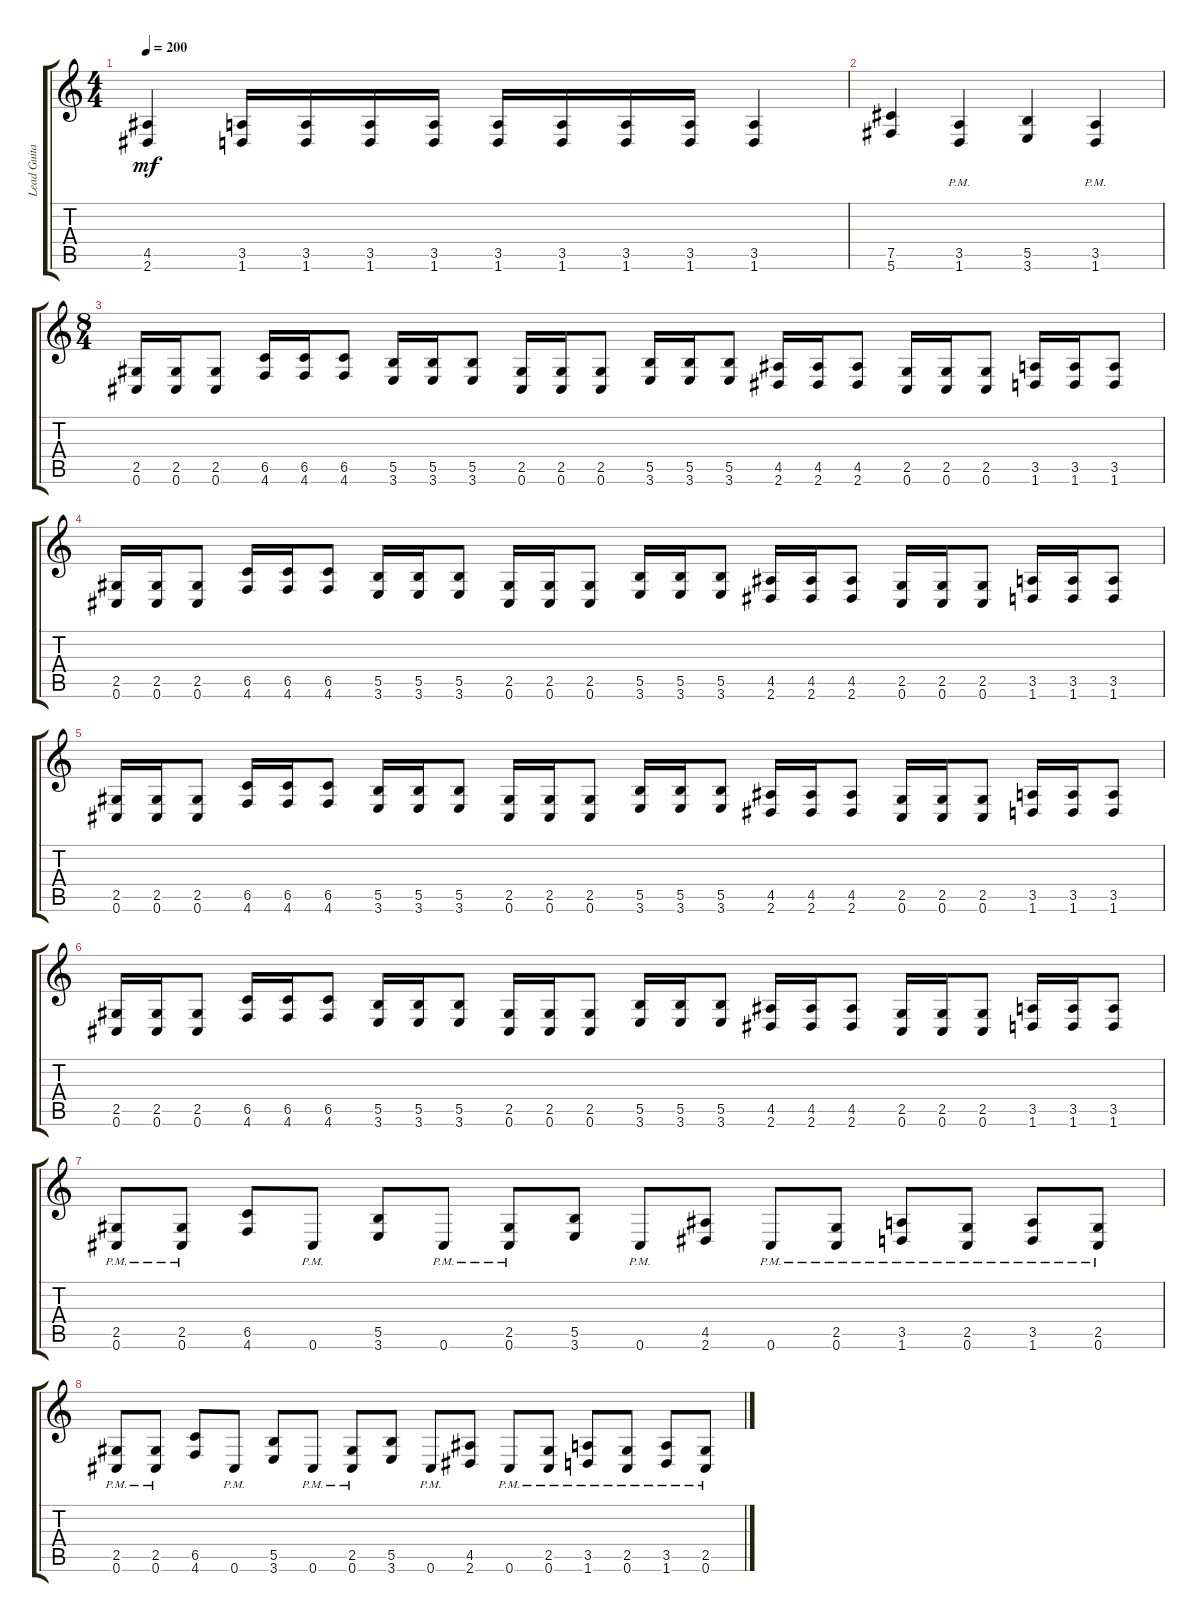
\track ("Lead Guitar" "Lead Guita") {instrument distortionguitar}
\staff {score tabs}
\tuning (Db4 Ab3 E3 B2 Gb2 Db2) {hide}
\ts (4 4)
\tempo 200
\clef g2
\ks c
(4.5 2.6).4{dy mf} (3.5 1.6).16 (3.5 1.6).16 (3.5 1.6).16 (3.5 1.6).16 (3.5 1.6).16 (3.5 1.6).16 (3.5 1.6).16 (3.5 1.6).16 (3.5 1.6).4 |
(7.5 5.6).4 (3.5{pm} 1.6{pm}).4 (5.5 3.6).4 (3.5{pm} 1.6{pm}).4 |
\ts (8 4)
(2.5 0.6).16 (2.5 0.6).16 (2.5 0.6).8 (6.5 4.6).16 (6.5 4.6).16 (6.5 4.6).8 (5.5 3.6).16 (5.5 3.6).16 (5.5 3.6).8 (2.5 0.6).16 (2.5 0.6).16 (2.5 0.6).8 (5.5 3.6).16 (5.5 3.6).16 (5.5 3.6).8 (4.5 2.6).16 (4.5 2.6).16 (4.5 2.6).8 (2.5 0.6).16 (2.5 0.6).16 (2.5 0.6).8 (3.5 1.6).16 (3.5 1.6).16 (3.5 1.6).8 |
(2.5 0.6).16 (2.5 0.6).16 (2.5 0.6).8 (6.5 4.6).16 (6.5 4.6).16 (6.5 4.6).8 (5.5 3.6).16 (5.5 3.6).16 (5.5 3.6).8 (2.5 0.6).16 (2.5 0.6).16 (2.5 0.6).8 (5.5 3.6).16 (5.5 3.6).16 (5.5 3.6).8 (4.5 2.6).16 (4.5 2.6).16 (4.5 2.6).8 (2.5 0.6).16 (2.5 0.6).16 (2.5 0.6).8 (3.5 1.6).16 (3.5 1.6).16 (3.5 1.6).8 |
(2.5 0.6).16 (2.5 0.6).16 (2.5 0.6).8 (6.5 4.6).16 (6.5 4.6).16 (6.5 4.6).8 (5.5 3.6).16 (5.5 3.6).16 (5.5 3.6).8 (2.5 0.6).16 (2.5 0.6).16 (2.5 0.6).8 (5.5 3.6).16 (5.5 3.6).16 (5.5 3.6).8 (4.5 2.6).16 (4.5 2.6).16 (4.5 2.6).8 (2.5 0.6).16 (2.5 0.6).16 (2.5 0.6).8 (3.5 1.6).16 (3.5 1.6).16 (3.5 1.6).8 |
(2.5 0.6).16 (2.5 0.6).16 (2.5 0.6).8 (6.5 4.6).16 (6.5 4.6).16 (6.5 4.6).8 (5.5 3.6).16 (5.5 3.6).16 (5.5 3.6).8 (2.5 0.6).16 (2.5 0.6).16 (2.5 0.6).8 (5.5 3.6).16 (5.5 3.6).16 (5.5 3.6).8 (4.5 2.6).16 (4.5 2.6).16 (4.5 2.6).8 (2.5 0.6).16 (2.5 0.6).16 (2.5 0.6).8 (3.5 1.6).16 (3.5 1.6).16 (3.5 1.6).8 |
(2.5{pm} 0.6{pm}).8 (2.5{pm} 0.6{pm}).8 (6.5 4.6).8 0.6{pm}.8 (5.5 3.6).8 0.6{pm}.8 (2.5{pm} 0.6{pm}).8 (5.5 3.6).8 0.6{pm}.8 (4.5 2.6).8 0.6{pm}.8 (2.5{pm} 0.6{pm}).8 (3.5{pm} 1.6{pm}).8 (2.5{pm} 0.6{pm}).8 (3.5{pm} 1.6{pm}).8 (2.5{pm} 0.6{pm}).8 |
(2.5{pm} 0.6{pm}).8 (2.5{pm} 0.6{pm}).8 (6.5 4.6).8 0.6{pm}.8 (5.5 3.6).8 0.6{pm}.8 (2.5{pm} 0.6{pm}).8 (5.5 3.6).8 0.6{pm}.8 (4.5 2.6).8 0.6{pm}.8 (2.5{pm} 0.6{pm}).8 (3.5{pm} 1.6{pm}).8 (2.5{pm} 0.6{pm}).8 (3.5{pm} 1.6{pm}).8 (2.5{pm} 0.6{pm}).8
